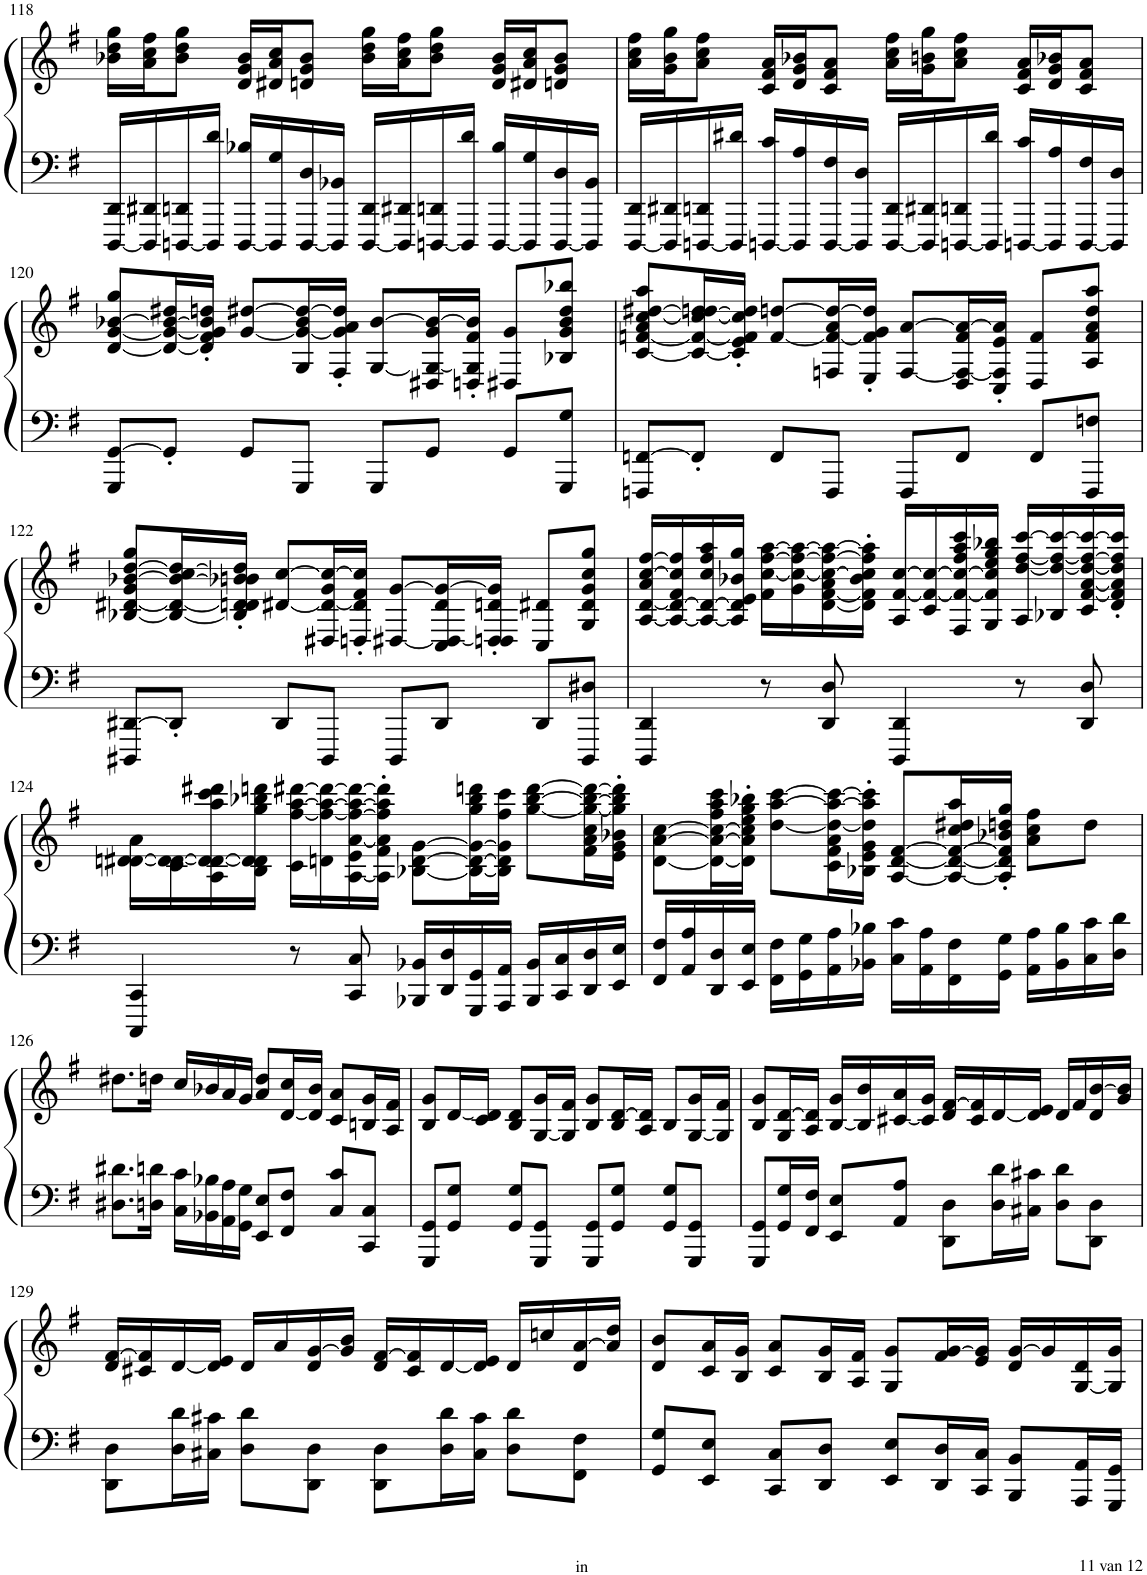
**kern	**kern
*part2	*part1
*staff2	*staff1
*I"Violoncello	*I"Violin
*I'Vc	*I'Vln
!!LO:PB:g=z
*clefF4	*clefG2
*k[f#]	*k[f#]
*M4/4	*M4/4
=118	=118
[16DDD/ 16DD/LL	16b-X\ 16dd\ 16gg\LL
16DDD/] 16DD#X/	16a\ 16cc\ 16ff#\J
[16DDDn/ 16DDn/	8b-\ 8dd\ 8gg\J
16DDD/] 16d/JJ	.
[16DDD/ 16B-X/LL	16d/ 16g/ 16b-/LL
16DDD/] 16G/	16d#X/ 16a/ 16cc/J
[16DDD/ 16D/	8dn/ 8g/ 8b-/J
16DDD/] 16BB-X/JJ	.
[16DDD/ 16DD/LL	16b-\ 16dd\ 16gg\LL
16DDD/] 16DD#X/	16a\ 16cc\ 16ff#\J
[16DDDn/ 16DDn/	8b-\ 8dd\ 8gg\J
16DDD/] 16d/JJ	.
[16DDD/ 16B-/LL	16d/ 16g/ 16b-/LL
16DDD/] 16G/	16d#X/ 16a/ 16cc/J
[16DDD/ 16D/	8dn/ 8g/ 8b-/J
16DDD/] 16BB-/JJ	.
=119	=119
[16DDD/ 16DD/LL	16a\ 16cc\ 16ff#\LL
16DDD/] 16DD#X/	16g\ 16b\ 16gg\J
[16DDDn/ 16DDn/	8a\ 8cc\ 8ff#\J
16DDD/] 16d#X/JJ	.
[16DDDn/ 16c/LL	16c/ 16f#/ 16a/LL
16DDD/] 16A/	16d/ 16g/ 16b-X/J
[16DDD/ 16F#/	8c/ 8f#/ 8a/J
16DDD/] 16D/JJ	.
[16DDD/ 16DD/LL	16a\ 16cc\ 16ff#\LL
16DDD/] 16DD#X/	16g\ 16bn\ 16gg\J
[16DDDn/ 16DDn/	8a\ 8cc\ 8ff#\J
16DDD/] 16d#/JJ	.
[16DDDn/ 16c/LL	16c/ 16f#/ 16a/LL
16DDD/] 16A/	16d/ 16g/ 16b-X/J
[16DDD/ 16F#/	8c/ 8f#/ 8a/J
16DDD/] 16D/JJ	.
!!LO:LB:g=z
=120	=120
8GGG/ [8GG/L	[8d/ [8g/ [8b-X/ 8gg/L
8GG'/J]	16d/_ 16g/_ 16b-/_ 16dd#X/L
.	16d/]' 16f#/' 16g/]' 16b-/]' 16ddn/'JJ
8GG/L	[8g/ [8dd#X/L
8GGG/J	16G/ 16g/_ 16b-/ 16dd#/_L
.	16F#/' 16g/]' 16a/' 16dd#/]'JJ
8GGG/L	[8G/ [8b-/L
8GG/J	16D#X/ 16G/_ 16g/ 16b-/_L
.	16Dn/' 16G/]' 16f#/' 16b-/]'JJ
8GG/L	8D#X/ 8g/L
8GGG/ 8G/J	8B-X/ 8g/ 8b-/ 8dd#/ 8bb-X/J
=121	=121
8FFFn/ [8FFn/L	[8c/ [8fn/ 8a/ [8cc/ [8dd#X/ 8aa/L
8FF'/J]	16c/_ 16f/_ 16cc/_ 16ddn/ 16dd#/_L
.	16c/]' 16e/' 16f/]' 16cc/]' 16dd#/]'JJ
8FF/L	[8f/ [8ddn/L
8FFF/J	16Fn/ 16f/_ 16a/ 16dd/_L
.	16E/' 16f/]' 16g/' 16dd/]'JJ
8FFF/L	[8F/ [8a/L
8FF/J	16D/ 16F/_ 16f/ 16a/_L
.	16C/' 16F/]' 16e/' 16a/]'JJ
8FF/L	8D/ 8f/L
8FFF/ 8Fn/J	8A/ 8f/ 8a/ 8dd/ 8aa/J
!!LO:LB:g=z
=122	=122
8DDD#X/ [8DD#X/L	[8B-X/ [8d#X/ 8g/ [8b-X/ [8dd/ 8gg/L
8DD#'/J]	16B-/_ 16d#/_ 16b-/_ 16cc/ 16dd/_L
.	16B-/]' 16dn/' 16d#/]' 16b-X/]' 16bn/' 16dd/]'JJ
8DD#/L	[8d#X/ [8cc/L
8DDD#/J	16D#X/ 16d#/_ 16g/ 16cc/_L
.	16Dn/' 16d#/]' 16f#/' 16cc/]'JJ
8DDD#/L	[8D#X/ [8g/L
8DD#/J	16C/ 16D#/_ 16d#/ 16g/_L
.	16Dn/' 16D#/]' 16dn/' 16g/]'JJ
8DD#/L	8C/ 8d#X/L
8DDD#/ 8D#X/J	8G/ 8d#/ 8g/ 8cc/ 8gg/J
=123	=123
4DDD/ 4DD/	[16A/ [16d/ 16a/ [16cc/ [16ff#/LL
.	16A/_ 16d/_ 16f#/ 16cc/] 16ff#/]
.	16A/_ 16d/_ 16cc/ 16ff#/ 16aa/
.	16A/] 16d/] 16e/ 16b-X/ 16gg/JJ
8r	16f#\ [16cc\ [16ff#\ [16aa\LL
.	16g\ 16cc\_ 16ff#\_ 16aa\_
8DD/ 8D/	[16d\ [16f#\ 16a\ 16cc\_ 16ff#\_ 16aa\_
.	16d\]' 16f#\]' 16b-\' 16cc\]' 16ff#\]' 16aa\]'JJ
4DDD/ 4DD/	16A/ [16f#/ [16cc/LL
.	16c/ 16f#/_ 16cc/_
.	16F#/ 16f#/_ 16cc/_ 16ff#/ 16aa/ 16ccc/
.	16G/ 16f#/] 16cc/] 16ee/ 16gg/ 16bb-X/JJ
8r	16A/ [16dd/ [16ff#/ [16ccc/LL
.	16B-X/ 16dd/_ 16ff#/_ 16ccc/_
8DD/ 8D/	16c/ [16f#/ [16a/ 16dd/_ 16ff#/_ 16ccc/_
.	16d/' 16f#/]' 16a/]' 16dd/]' 16ff#/]' 16ccc/]'JJ
!!LO:LB:g=z
=124	=124
4CCC/ 4CC/	[16dn\ [16d#X\ 16a\LL
.	16c\ 16d\_ 16d#\_
.	16A\ 16d\_ 16d#\_ 16aa\ 16ccc\ 16ddd#X\
.	16B\ 16d\] 16d#\] 16gg\ 16bb-X\ 16dddn\JJ
8r	16c\ [16ff#\ [16aa\ [16ddd#X\LL
.	16dn\ 16ff#\_ 16aa\_ 16ddd#\_
8CC/ 8C/	[16A\ 16e\ [16a\ 16ff#\_ 16aa\_ 16ddd#\_
.	16A\]' 16f#\' 16a\]' 16ff#\]' 16aa\]' 16ddd#\]'JJ
16BBB-X/ 16BB-X/LL	[8B-X\ [8d\ [8g\L
16DD/ 16D/	.
16GGG/ 16GG/	16B-\_ 16d\_ 16g\_ 16gg\ 16bb-\ 16dddn\L
16AAA/ 16AA/JJ	16B-\] 16d\] 16g\] 16ff#\ 16ccc\JJ
16BBB-/ 16BB-/LL	[8gg\ [8bb-\ [8ddd\L
16CC/ 16C/	.
16DD/ 16D/	16f#\ 16a\ 16cc\ 16gg\_ 16bb-\_ 16ddd\_L
16EE/ 16E/JJ	16e\' 16g\' 16b-X\' 16gg\]' 16bb-\]' 16ddd\]'JJ
=125	=125
16FF#/ 16F#/LL	[8d\ [8a\ [8cc\L
16AA/ 16A/	.
16DD/ 16D/	16d\_ 16a\_ 16cc\_ 16ff#\ 16aa\ 16ccc\L
16EE/ 16E/JJ	16d\]' 16a\]' 16cc\]' 16ee\' 16gg\' 16bb-X\'JJ
16FF#\ 16F#\LL	[8dd\ [8aa\ [8ccc\L
16GG\ 16G\	.
16AA\ 16A\	16c\ 16f#\ 16a\ 16dd\_ 16aa\_ 16ccc\_L
16BB-X\ 16B-X\JJ	16B-X\' 16e\' 16g\' 16dd\]' 16aa\]' 16ccc\]'JJ
16C\ 16c\LL	[8A/ [8d/ [8f#/L
16AA\ 16A\	.
16FF#\ 16F#\	16A/_ 16d/_ 16f#/_ 16cc/ 16dd#X/ 16aa/L
16GG\ 16G\JJ	16A/]' 16d/]' 16f#/]' 16b-X/' 16ddn/' 16gg/'JJ
16AA\ 16A\LL	8a\ 8cc\ 8ff#\L
16BB-\ 16B-\	.
16C\ 16c\	8dd\J
16D\ 16d\JJ	.
!!LO:LB:g=z
=126	=126
8.D#X\ 8.d#X\L	8.dd#X\L
16Dn\ 16dn\Jk	16ddn\Jk
16C\ 16c\LL	16cc/LL
16BB-X\ 16B-X\	16b-X/
16AA\ 16A\	16a/
16GG\ 16G\JJ	16g/JJ
8EE/ 8E/L	8a/ 8dd/L
8FF#/ 8F#/J	[16d/ 16cc/L
.	16d/] 16b-/JJ
8C/ 8c/L	8c/ 8a/L
8CC/ 8C/J	16Bn/ 16g/L
.	16A/ 16f#/JJ
=127	=127
8GGG/ 8GG/L	8B/ 8g/L
8GG/ 8G/J	[16d/L
.	16c/ 16d/]JJ
8GG/ 8G/L	8B/ 8d/L
8GGG/ 8GG/J	[16G/ 16g/L
.	16G/] 16f#/JJ
8GGG/ 8GG/L	8B/ 8g/L
8GG/ 8G/J	16B/ [16d/L
.	16A/ 16d/]JJ
8GG/ 8G/L	8B/L
8GGG/ 8GG/J	[16G/ 16g/L
.	16G/] 16f#/JJ
=128	=128
8GGG/ 8GG/L	8B/ 8g/L
16GG/ 16G/L	16G/ [16d/L
16FF#/ 16F#/JJ	16A/ 16d/]JJ
8EE/ 8E/L	[16B/ 16g/LL
.	16B/] 16b/
8AA/ 8A/J	[16c#X/ 16a/
.	16c#/] 16g/JJ
8DD\ 8D\L	16d/ [16f#/LL
.	16c#/ 16f#/]
16D\ 16d\L	[16d/
16C#X\ 16c#X\JJ	16d/] 16e/JJ
8D\ 8d\L	16d/LL
.	16f#/
8DD\ 8D\J	16d/ [16b/
.	16g/ 16b/]JJ
!!LO:LB:g=z
=129	=129
8DD\ 8D\L	16d/ [16f#/LL
.	16c#X/ 16f#/]
16D\ 16d\L	[16d/
16C#X\ 16c#X\JJ	16d/] 16e/JJ
8D\ 8d\L	16d/LL
.	16a/
8DD\ 8D\J	16d/ [16g/
.	16g/] 16b/JJ
8DD\ 8D\L	16d/ [16f#/LL
.	16c#/ 16f#/]
16D\ 16d\L	[16d/
16C#\ 16c#\JJ	16d/] 16e/JJ
8D\ 8d\L	16d/LL
.	16ccn/
8FF#\ 8F#\J	16d/ [16a/
.	16a/] 16dd/JJ
=130	=130
8GG/ 8G/L	8d/ 8b/L
8EE/ 8E/J	16c/ 16a/L
.	16B/ 16g/JJ
8CC/ 8C/L	8c/ 8a/L
8DD/ 8D/J	16B/ 16g/L
.	16A/ 16f#/JJ
8EE/ 8E/L	8G/ 8g/L
16DD/ 16D/L	16f#/ [16g/L
16CC/ 16C/JJ	16e/ 16g/]JJ
8BBB/ 8BB/L	16d/ [16g/LL
.	16g/]
16AAA/ 16AA/L	[16G/ 16d/
16GGG/ 16GG/JJ	16G/] 16g/JJ
=	=
*-	*-
